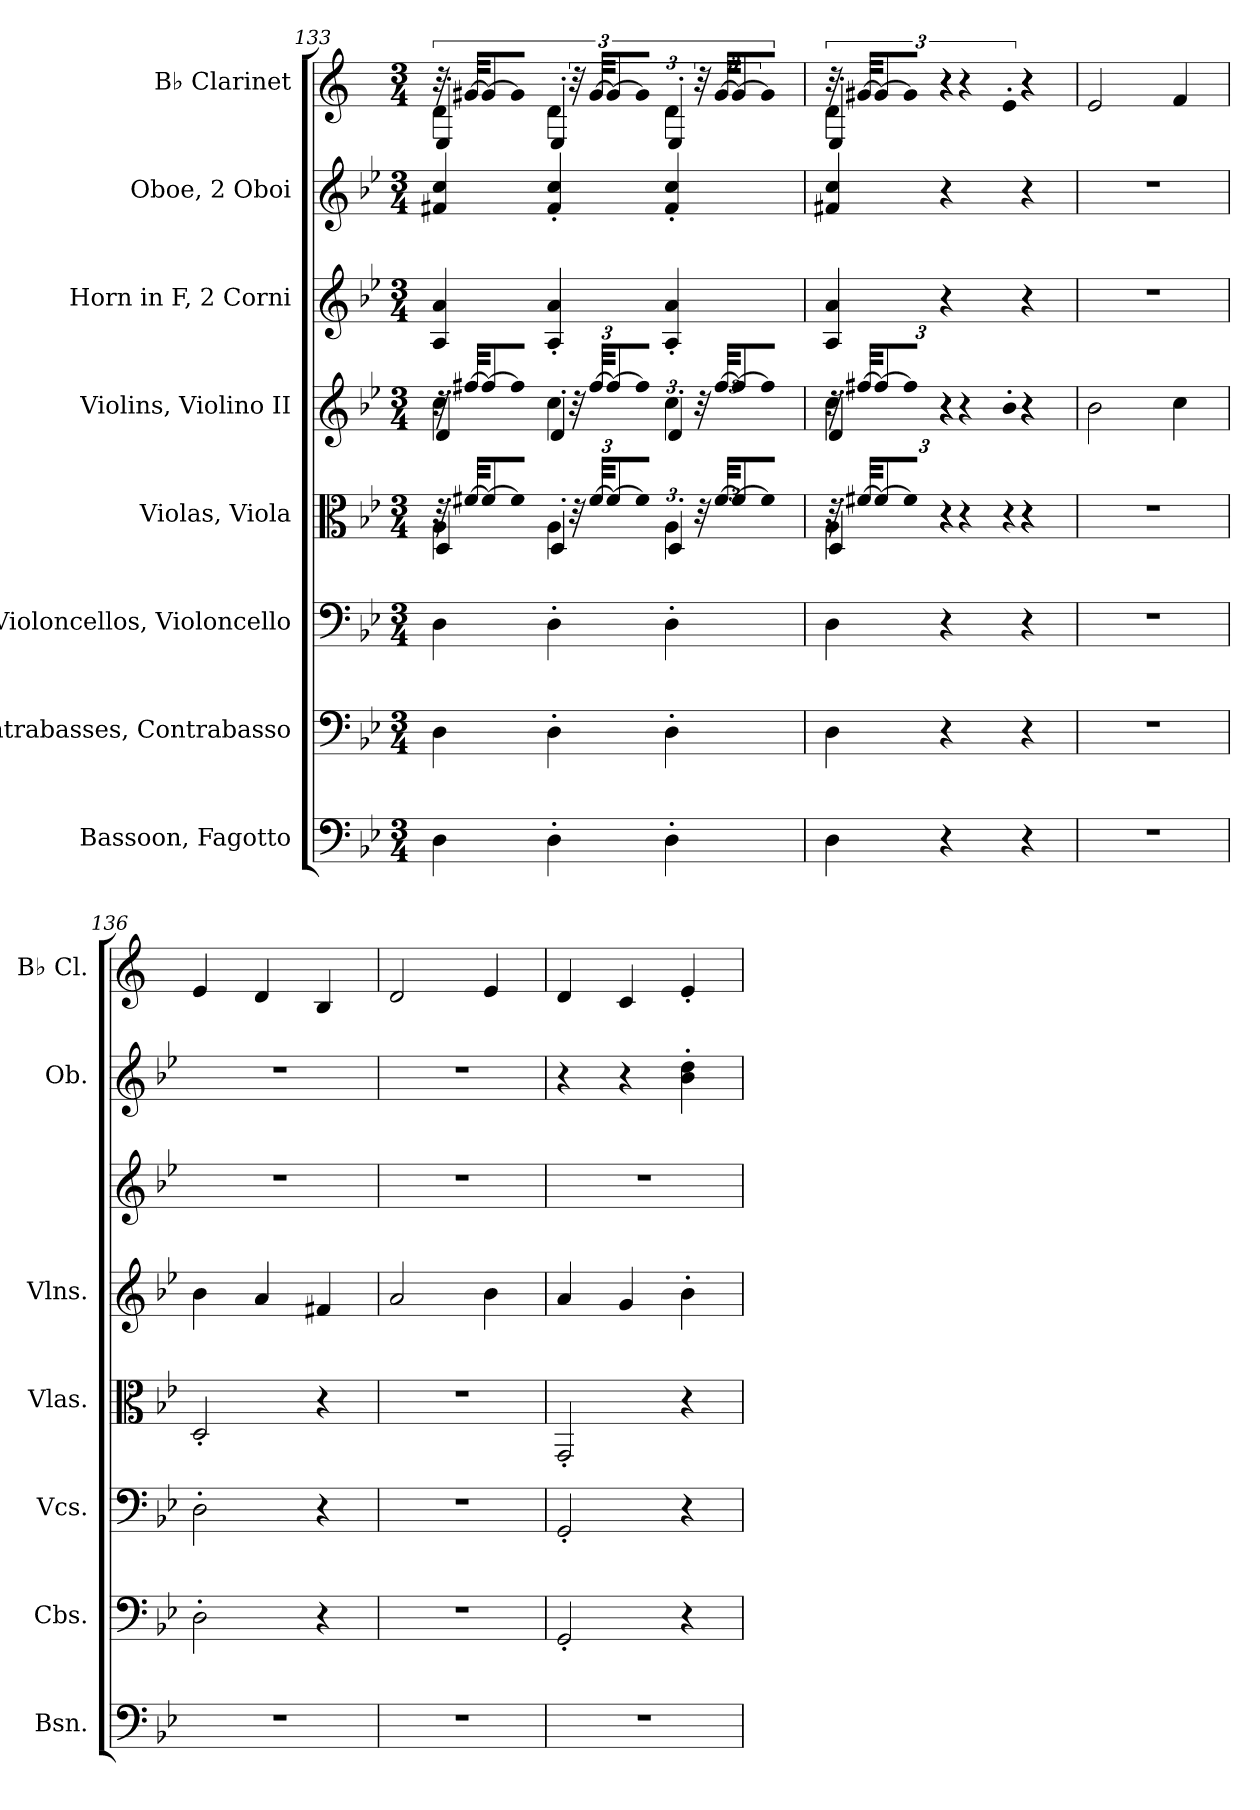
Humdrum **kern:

**kern	**kern	**kern	**kern	**kern	**kern	**kern	**kern
*part8	*part7	*part6	*part5	*part4	*part3	*part2	*part1
*staff8	*staff7	*staff6	*staff5	*staff4	*staff3	*staff2	*staff1
*I"Bassoon, Fagotto	*I"Contrabasses, Contrabasso	*I"Violoncellos, Violoncello	*I"Violas, Viola	*I"Violins, Violino II	*I"Horn in F, 2 Corni	*I"Oboe, 2 Oboi	*I"B♭ Clarinet
*I'Bsn.	*I'Cbs.	*I'Vcs.	*I'Vlas.	*I'Vlns.	*	*I'Ob.	*I'B♭ Cl.
!!LO:LB:g=z
*clefF4	*clefF4	*clefF4	*clefC3	*clefG2	*clefG2	*clefG2	*clefG2
*	*ITrd7c12	*	*	*	*ITrd4c7	*	*ITrd1c2
*k[b-e-]	*k[b-e-]	*k[b-e-]	*k[b-e-]	*k[b-e-]	*k[b-e-a-]	*k[b-e-]	*k[b-e-]
*M3/4	*M3/4	*M3/4	*M3/4	*M3/4	*M3/4	*M3/4	*M3/4
*	*	*	*Xbrackettup	*Xbrackettup	*	*	*
=133	=133	=133	=133	=133	=133	=133	=133
*	*	*	*^	*^	*	*	*^
*	*	*	*	*^	*	*^	*	*	*	*^
4D\	4DD\	4D\	48r	4A\	4D'/	48r	4cc\	4d'/	4D/ 4d/	4f#X/ 4cc/	48r	4c\	4D'/
.	.	.	[48f#X/KKL	.	.	[48ff#X/KKL	.	.	.	.	[48f#X/KKL	.	.
.	.	.	12f#/_	.	.	12ff#/_	.	.	.	.	12f#/_	.	.
.	.	.	8f#/J]	.	.	8ff#/J]	.	.	.	.	8f#/J]	.	.
4D'\	4DD'\	4D'\	48r	4A\	4D'/	48r	4cc\	4d'/	4D/' 4d/'	4f#/' 4cc/'	48r	4c\	4D'/
.	.	.	[48f#/KKL	.	.	[48ff#/KKL	.	.	.	.	[48f#/KKL	.	.
.	.	.	12f#/_	.	.	12ff#/_	.	.	.	.	12f#/_	.	.
.	.	.	8f#/J]	.	.	8ff#/J]	.	.	.	.	8f#/J]	.	.
4D'\	4DD'\	4D'\	48r	4A\	4D'/	48r	4cc\	4d'/	4D/' 4d/'	4f#/' 4cc/'	48r	4c\	4D'/
.	.	.	[48f#/KKL	.	.	[48ff#/KKL	.	.	.	.	[48f#/KKL	.	.
.	.	.	12f#/_	.	.	12ff#/_	.	.	.	.	12f#/_	.	.
.	.	.	8f#/J]	.	.	8ff#/J]	.	.	.	.	8f#/J]	.	.
=134	=134	=134	=134	=134	=134	=134	=134	=134	=134	=134	=134	=134	=134
4D\	4DD\	4D\	48r	4A\	4D'/	48r	4cc\	4d'/	4D/ 4d/	4f#X/ 4cc/	48r	4c\	4D'/
.	.	.	[48f#X/KKL	.	.	[48ff#X/KKL	.	.	.	.	[48f#X/KKL	.	.
.	.	.	12f#/_	.	.	12ff#/_	.	.	.	.	12f#/_	.	.
.	.	.	8f#/J]	.	.	8ff#/J]	.	.	.	.	8f#/J]	.	.
4r	4r	4r	4r	4r	4r	4r	4r	4r	4r	4r	4r	4r	4r
4r	4r	4r	4r	4r	4r	4b-'/	4r	4r	4r	4r	4d'/	4r	4r
*	*	*	*v	*v	*v	*	*	*	*	*	*v	*v	*v
*	*	*	*	*v	*v	*v	*	*	*
=135	=135	=135	=135	=135	=135	=135	=135
2.r	2.r	2.r	2.r	2b-\	2.r	2.r	2d/
.	.	.	.	4cc\	.	.	4e-/
=136	=136	=136	=136	=136	=136	=136	=136
2.r	2DD'\	2D'\	2D'/	4b-\	2.r	2.r	4d/
.	.	.	.	4a/	.	.	4c/
.	4r	4r	4r	4f#X/	.	.	4A/
=137	=137	=137	=137	=137	=137	=137	=137
2.r	2.r	2.r	2.r	2a/	2.r	2.r	2c/
.	.	.	.	4b-\	.	.	4d/
=138	=138	=138	=138	=138	=138	=138	=138
2.r	2GGG'/	2GG'/	2GG'/	4a/	2.r	4r	4c/
.	.	.	.	4g/	.	4r	4B-/
.	4r	4r	4r	4b-'\	.	4b-\' 4dd\'	4d'/
=	=	=	=	=	=	=	=
*-	*-	*-	*-	*-	*-	*-	*-
